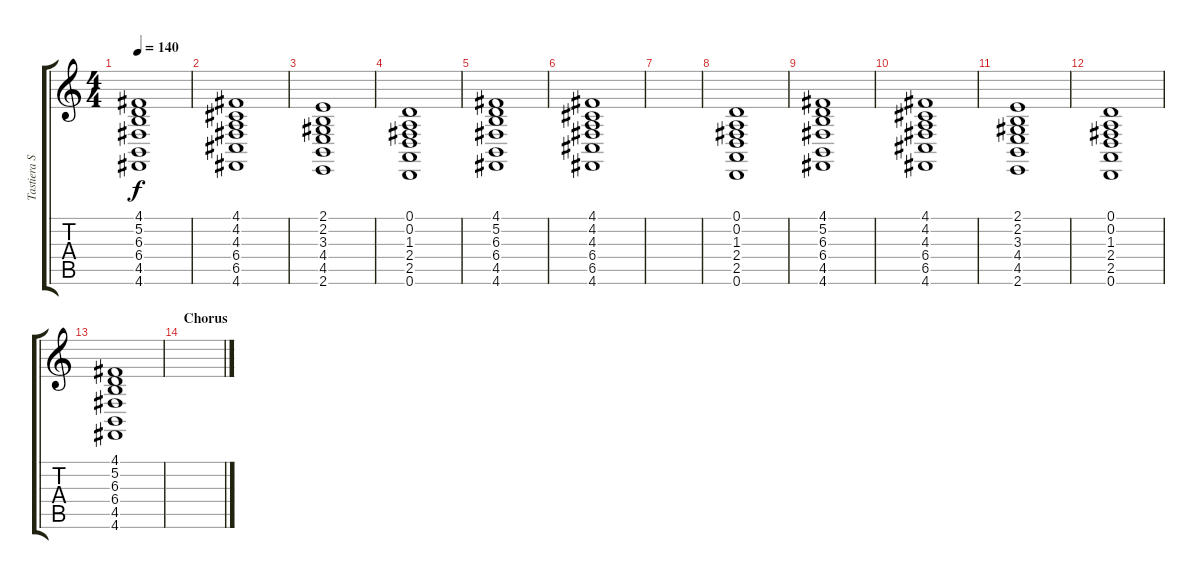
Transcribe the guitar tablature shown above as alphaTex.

\track ("Tastiera Sx" "Tastiera S") {instrument stringensemble2}
\staff {score tabs}
\tuning (D4 A3 F3 C3 G2 D2) {hide}
\ts (4 4)
\tempo 140
\clef g2
\ks c
(4.1 5.2 6.3 6.4 4.5 4.6).1{dy f} |
(4.1 4.2 4.3 6.4 6.5 4.6).1 |
(2.1 2.2 3.3 4.4 4.5 2.6).1 |
(0.1 0.2 1.3 2.4 2.5 0.6).1 |
(4.1 5.2 6.3 6.4 4.5 4.6).1 |
(4.1 4.2 4.3 6.4 6.5 4.6).1 |
|
(0.1 0.2 1.3 2.4 2.5 0.6).1 |
(4.1 5.2 6.3 6.4 4.5 4.6).1 |
(4.1 4.2 4.3 6.4 6.5 4.6).1 |
(2.1 2.2 3.3 4.4 4.5 2.6).1 |
(0.1 0.2 1.3 2.4 2.5 0.6).1 |
(4.1 5.2 6.3 6.4 4.5 4.6).1 |
\section ("" "Chorus")
